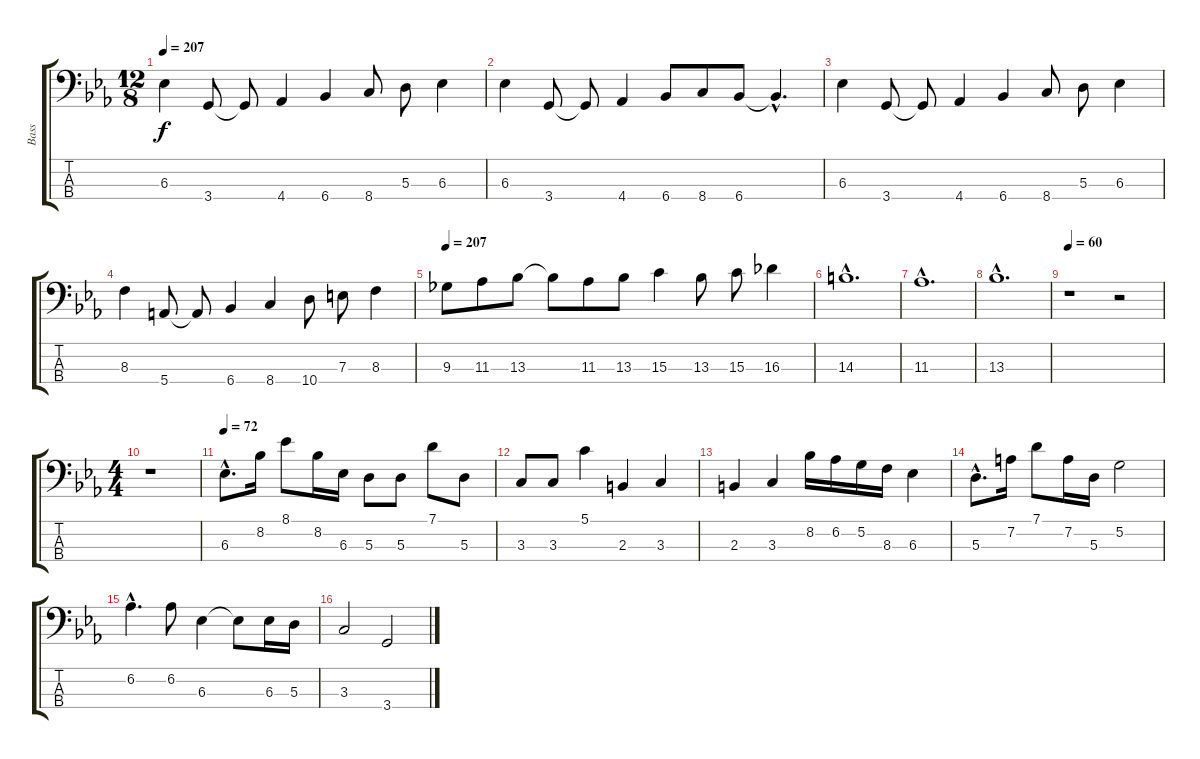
\track ("Bass" "Bass") {instrument electricbasspick}
\staff {score tabs}
\tuning (G2 D2 A1 E1) {hide}
\ts (12 8)
\tempo 207
\clef f4
\ks eb
6.3.4{dy f} 3.4.8 3.4{t}.8 4.4.4 6.4.4 8.4.8 5.3.8 6.3.4 |
6.3.4 3.4.8 3.4{t}.8 4.4.4 6.4.8 8.4.8 6.4.8 6.4{hac t}.4{d} |
6.3.4 3.4.8 3.4{t}.8 4.4.4 6.4.4 8.4.8 5.3.8 6.3.4 |
8.3.4 5.4.8 5.4{t}.8 6.4.4 8.4.4 10.4.8 7.3.8 8.3.4 |
\tempo 207
9.3.8 11.3.8 13.3.8 13.3{t}.8 11.3.8 13.3.8 15.3.4 13.3.8 15.3.8 16.3.4 |
14.3{hac}.1{d} |
11.3{hac}.1{d} |
13.3{hac}.1{d} |
\tempo 60
r.1 r.2 |
\ts (4 4)
r.1 |
\tempo 72
6.3{hac}.8{d} 8.2.16 8.1.8 8.2.16 6.3.16 5.3.8 5.3.8 7.1.8 5.3.8 |
3.3.8 3.3.8 5.1.4 2.3.4 3.3.4 |
2.3.4 3.3.4 8.2.16 6.2.16 5.2.16 8.3.16 6.3.4 |
5.3{hac}.8{d} 7.2.16 7.1.8 7.2.16 5.3.16 5.2.2 |
6.2{hac}.4{d} 6.2.8 6.3.4 6.3{t}.8 6.3.16 5.3.16 |
3.3.2 3.4.2
